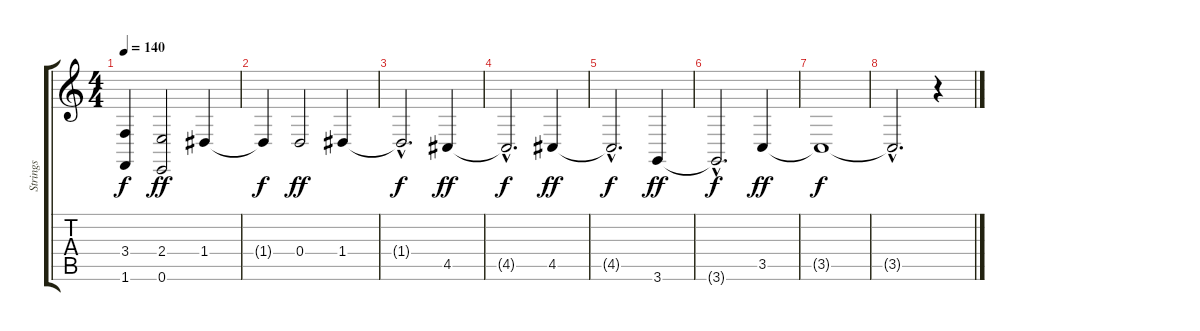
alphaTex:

\track ("Strings" "Strings") {instrument stringensemble1}
\staff {score tabs}
\tuning (E4 B3 G3 D3 A2 E2) {hide}
\ts (4 4)
\tempo 140
\clef g2
\ks c
(3.4{t} 1.6{t}).4{dy f} (2.4 0.6).2{dy ff} 1.4.4 |
1.4{t}.4{dy f} 0.4.2{dy ff} 1.4.4 |
1.4{hac t}.2{d dy f} 4.5.4{dy ff} |
4.5{hac t}.2{d dy f} 4.5.4{dy ff} |
4.5{hac t}.2{d dy f} 3.6.4{dy ff} |
3.6{hac t}.2{d dy f} 3.5.4{dy ff} |
3.5{t}.1{dy f} |
3.5{hac t}.2{d} r.4
